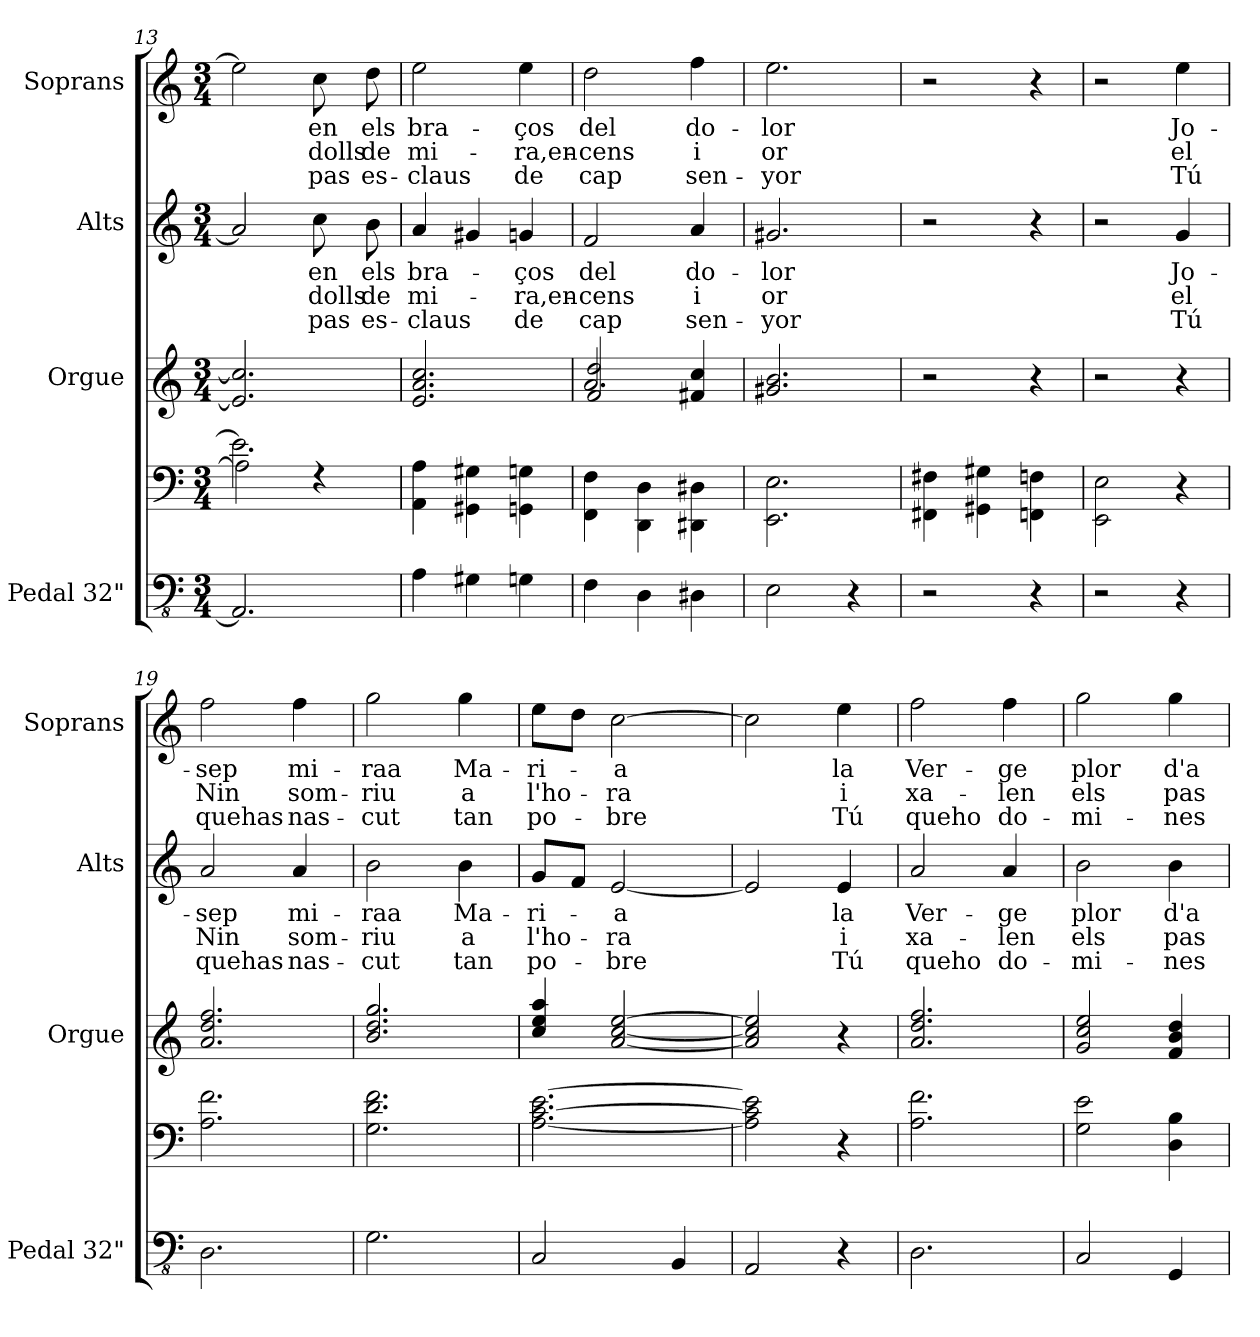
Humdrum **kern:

**kern	**kern	**kern	**kern	**text	**text	**text	**kern	**text	**text	**text
*part5	*part4	*part3	*part2	*part2	*part2	*part2	*part1	*part1	*part1	*part1
*staff5	*staff4	*staff3	*staff2	*staff2	*staff2	*staff2	*staff1	*staff1	*staff1	*staff1
*I"Pedal 32"	*	*I"Orgue	*I"Alts	*	*	*	*I"Soprans	*	*	*
*I'Pedal 32"	*	*I'Orgue	*I'Alts	*	*	*	*I'Soprans	*	*	*
*clefFv4	*clefF4	*clefG2	*clefG2	*	*	*	*clefG2	*	*	*
*k[]	*k[]	*k[]	*k[]	*	*	*	*k[]	*	*	*
*C:	*C:	*C:	*C:	*	*	*	*C:	*	*	*
*M3/4	*M3/4	*M3/4	*M3/4	*	*	*	*M3/4	*	*	*
=13	=13	=13	=13	=13	=13	=13	=13	=13	=13	=13
*	*^	*	*	*	*	*	*	*	*	*
2.AAA/]	2.e\]	2A\]	2.e/] 2.cc/]	2a/]	.	.	.	2ee\]	.	.	.
.	.	4rF	.	8cc\	en	dolls	pas	8cc\	en	dolls	pas
.	.	.	.	8b\	els	de	es-	8dd\	els	de	es-
*	*v	*v	*	*	*	*	*	*	*	*	*
=14	=14	=14	=14	=14	=14	=14	=14	=14	=14	=14
4AA\	4AA\ 4A\	2.e/ 2.a/ 2.cc/	4a/	bra-	mi-	-claus	2ee\	bra-	mi-	-claus
4GG#X\	4GG#X\ 4G#X\	.	4g#X/	.	.	.	.	.	.	.
4GGn\	4GGn\ 4Gn\	.	4gn/	-ços	-ra,en-	de	4ee\	-ços	-ra,en-	de
=15	=15	=15	=15	=15	=15	=15	=15	=15	=15	=15
*	*	*^	*	*	*	*	*	*	*	*
4FF\	4FF\ 4F\	2.a/	2f/ 2dd/	2f/	del	-cens	cap	2dd\	del	-cens	cap
4DD\	4DD\ 4D\	.	.	.	.	.	.	.	.	.	.
4DD#X\	4DD#X\ 4D#X\	.	4f#X/ 4cc/	4a/	do-	i	sen-	4ff\	do-	i	sen-
*	*	*v	*v	*	*	*	*	*	*	*	*
=16	=16	=16	=16	=16	=16	=16	=16	=16	=16	=16
2EE\	2.EE\ 2.E\	2.g#X/ 2.b/	2.g#X/	-lor	or	-yor	2.ee\	-lor	or	-yor
4r	.	.	.	.	.	.	.	.	.	.
!!LO:PB:g=z
=17	=17	=17	=17	=17	=17	=17	=17	=17	=17	=17
2r	4FF#X\ 4F#X\	2r	2r	.	.	.	2r	.	.	.
.	4GG#X\ 4G#X\	.	.	.	.	.	.	.	.	.
4r	4FFn\ 4Fn\	4r	4r	.	.	.	4r	.	.	.
=18	=18	=18	=18	=18	=18	=18	=18	=18	=18	=18
2r	2EE\ 2E\	2r	2r	.	.	.	2r	.	.	.
4r	4r	4r	4g/	Jo-	el	Tú	4ee\	Jo-	el	Tú
=19	=19	=19	=19	=19	=19	=19	=19	=19	=19	=19
2.DD\	2.A\ 2.f\	2.a/ 2.dd/ 2.ff/	2a/	-sep	Nin	quehas	2ff\	-sep	Nin	quehas
.	.	.	4a/	mi-	som-	nas-	4ff\	mi-	som-	nas-
=20	=20	=20	=20	=20	=20	=20	=20	=20	=20	=20
2.GG\	2.G\ 2.d\ 2.f\	2.b/ 2.dd/ 2.gg/	2b\	-raa	-riu	-cut	2gg\	-raa	-riu	-cut
.	.	.	4b\	Ma-	a	tan	4gg\	Ma-	a	tan
=21	=21	=21	=21	=21	=21	=21	=21	=21	=21	=21
2CC/	[2.A\ [2.c\ [2.e\	4cc/ 4ee/ 4aa/	8g/L	-ri-	l'ho-	po-	8ee\L	-ri-	l'ho-	po-
.	.	.	8f/J	.	.	.	8dd\J	.	.	.
.	.	[2a/ [2cc/ [2ee/	[2e/	-a	-ra	-bre	[2cc\	-a	-ra	-bre
4BBB/	.	.	.	.	.	.	.	.	.	.
=22	=22	=22	=22	=22	=22	=22	=22	=22	=22	=22
2AAA/	2A\] 2c\] 2e\]	2a/] 2cc/] 2ee/]	2e/]	.	.	.	2cc\]	.	.	.
4r	4r	4r	4e/	la	i	Tú	4ee\	la	i	Tú
=23	=23	=23	=23	=23	=23	=23	=23	=23	=23	=23
2.DD\	2.A\ 2.f\	2.a/ 2.dd/ 2.ff/	2a/	Ver-	xa-	queho	2ff\	Ver-	xa-	queho
.	.	.	4a/	-ge	-len	do-	4ff\	-ge	-len	do-
=24	=24	=24	=24	=24	=24	=24	=24	=24	=24	=24
2CC/	2G\ 2e\	2g/ 2cc/ 2ee/	2b\	plor	els	-mi-	2gg\	plor	els	-mi-
4GGG/	4D\ 4B\	4f/ 4b/ 4dd/	4b\	d'a-	pas-	-nes	4gg\	d'a-	pas-	-nes
=	=	=	=	=	=	=	=	=	=	=
*-	*-	*-	*-	*-	*-	*-	*-	*-	*-	*-
